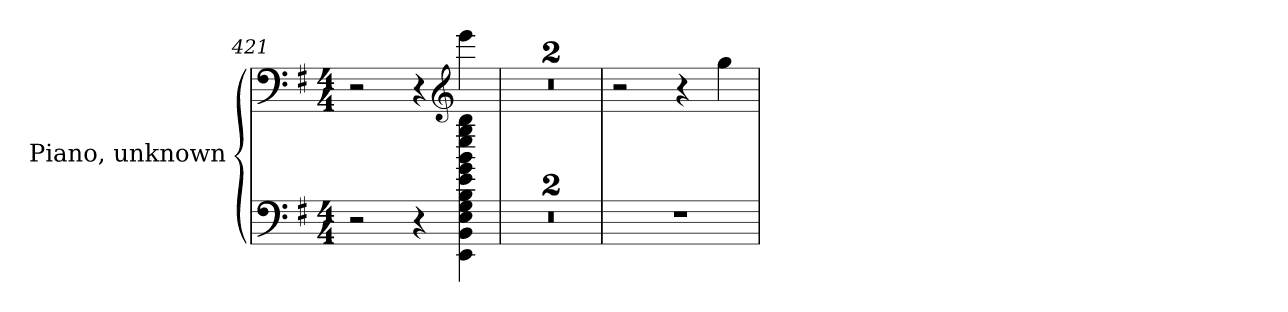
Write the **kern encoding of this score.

**kern	**kern
*part1	*part1
*staff2	*staff1
*I"Piano, unknown	*
*I'Pno.	*
*clefF4	*clefF4
*k[f#]	*k[f#]
*M4/4	*M4/4
=421	=421
2r	2r
4r	4r
*	*clefG2
4EE\ 4BB\ 4E\ 4G\ 4B\ 4e\ 4g\ 4b\ 4ee\ 4gg\ 4bb\	4eee\
=422	=422
1r	1r
=423	=423
1r	1r
=424	=424
1r	2r
.	4r
.	4gg\
=	=
*-	*-
